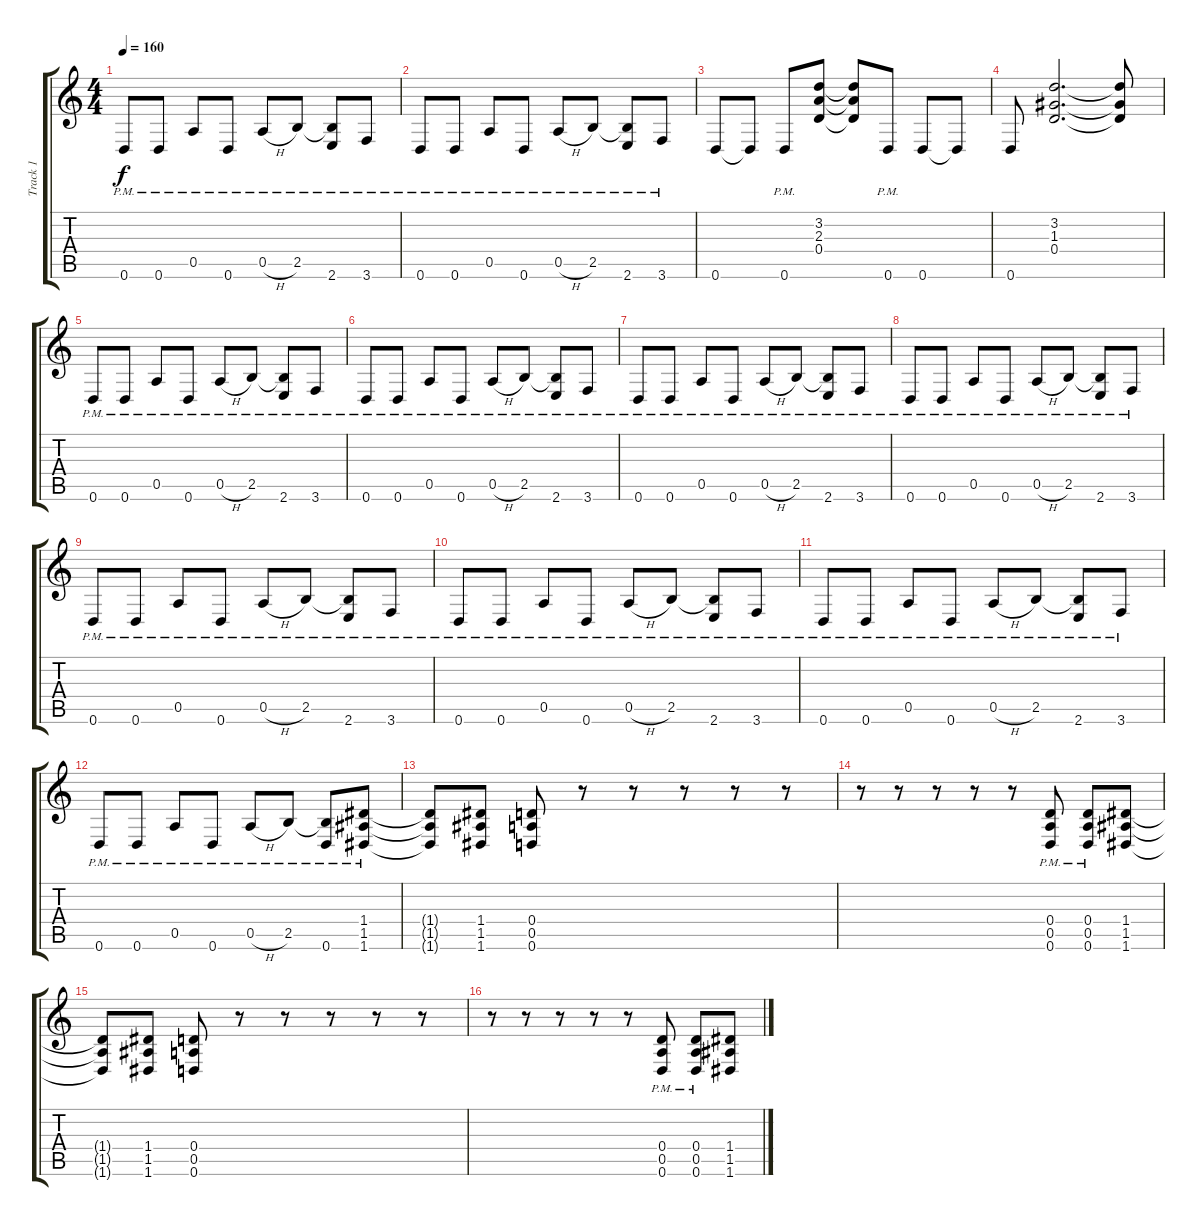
\track ("Track 1" "Track 1") {instrument overdrivenguitar}
\staff {score tabs}
\tuning (E4 B3 G3 D3 A2 D2) {hide}
\ts (4 4)
\tempo 160
\clef g2
\ks c
0.6{pm}.8{dy f} 0.6{pm}.8 0.5{pm}.8 0.6{pm}.8 0.5{h pm}.8 2.5{pm}.8 (2.5{t} 2.6{pm}).8 3.6{pm}.8 |
0.6{pm}.8 0.6{pm}.8 0.5{pm}.8 0.6{pm}.8 0.5{h pm}.8 2.5{pm}.8 (2.5{t} 2.6{pm}).8 3.6{pm}.8 |
0.6.8 0.6{t}.8 0.6{pm}.8 (3.2 2.3 0.4).8 (3.2{t} 2.3{t} 0.4{t}).8 0.6{pm}.8 0.6.8 0.6{t}.8 |
0.6.8 (3.2 1.3 0.4).2{d} (3.2{t} 1.3{t} 0.4{t}).8 |
0.6{pm}.8 0.6{pm}.8 0.5{pm}.8 0.6{pm}.8 0.5{h pm}.8 2.5{pm}.8 (2.5{t} 2.6{pm}).8 3.6{pm}.8 |
0.6{pm}.8 0.6{pm}.8 0.5{pm}.8 0.6{pm}.8 0.5{h pm}.8 2.5{pm}.8 (2.5{t} 2.6{pm}).8 3.6{pm}.8 |
0.6{pm}.8 0.6{pm}.8 0.5{pm}.8 0.6{pm}.8 0.5{h pm}.8 2.5{pm}.8 (2.5{t} 2.6{pm}).8 3.6{pm}.8 |
0.6{pm}.8 0.6{pm}.8 0.5{pm}.8 0.6{pm}.8 0.5{h pm}.8 2.5{pm}.8 (2.5{t} 2.6{pm}).8 3.6{pm}.8 |
0.6{pm}.8 0.6{pm}.8 0.5{pm}.8 0.6{pm}.8 0.5{h pm}.8 2.5{pm}.8 (2.5{t} 2.6{pm}).8 3.6{pm}.8 |
0.6{pm}.8 0.6{pm}.8 0.5{pm}.8 0.6{pm}.8 0.5{h pm}.8 2.5{pm}.8 (2.5{t} 2.6{pm}).8 3.6{pm}.8 |
0.6{pm}.8 0.6{pm}.8 0.5{pm}.8 0.6{pm}.8 0.5{h pm}.8 2.5{pm}.8 (2.5{t} 2.6{pm}).8 3.6{pm}.8 |
0.6{pm}.8 0.6{pm}.8 0.5{pm}.8 0.6{pm}.8 0.5{h pm}.8 2.5{pm}.8 (2.5{t} 0.6{pm}).8 (1.4 1.5 1.6{pm}).8 |
(1.4{t} 1.5{t} 1.6{t}).8 (1.4 1.5 1.6).8 (0.4 0.5 0.6).8 r.8 r.8 r.8 r.8 r.8 |
r.8 r.8 r.8 r.8 r.8 (0.4{pm} 0.5{pm} 0.6{pm}).8 (0.4{pm} 0.5{pm} 0.6{pm}).8 (1.4 1.5 1.6).8 |
(1.4{t} 1.5{t} 1.6{t}).8 (1.4 1.5 1.6).8 (0.4 0.5 0.6).8 r.8 r.8 r.8 r.8 r.8 |
r.8 r.8 r.8 r.8 r.8 (0.4{pm} 0.5{pm} 0.6{pm}).8 (0.4{pm} 0.5{pm} 0.6{pm}).8 (1.4 1.5 1.6).8
